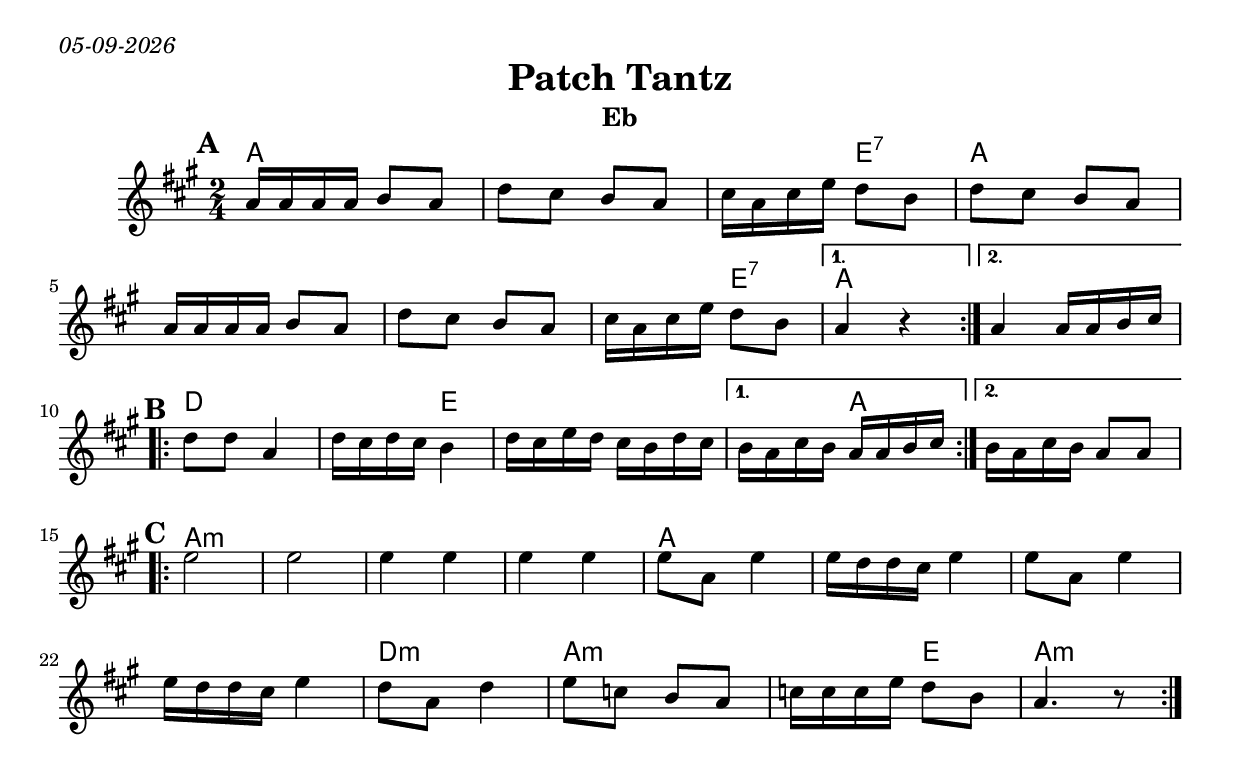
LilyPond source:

\version "2.18.0"
\include "english.ly"
\pointAndClickOff
\paper{
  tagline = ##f
  print-all-headers = ##t
}
date = #(strftime "%d-%m-%Y" (localtime (current-time)))
  \markup{ \italic{ \date  }  }

%\markup{ Got something to say? }

global = {
  \clef treble
  \key c \major
  \time 2/4
  \set Score.markFormatter = #format-mark-box-alphabet
}

%#################################### Melody ########################
melody = \relative c' {
  \global
  %\partial 16*3 a16 d f   %lead in notes

  \repeat volta 2{
    \mark \default
    c16 c c c d8 c|
    f8 e d c
    e16 c e g f8 d
    f8 e d c

    c16 c c c d8 c|
    f8 e d c
    e16 c e g f8 d

  }
  \alternative { {c4 r }{c4 c16 c d e } }
  \break

  \repeat volta 2{
    \mark \default
    f8 f c4
    f16 e f e d4
    f16 e g f e d f e
  }
  \alternative { {  d16 c e d c16 c d e}{  d16 c e d c8 c} }
  \break
  \repeat volta 2{
    \mark \default
    g'2
    g2
    g4 g
    g4 g
    g8 c, g'4
    g16 f f e g4
    g8 c, g'4
    g16 f f e g4
    f8 c f4
    g8 ef d c
    ef16 ef ef g f8 d% d d d g
    c4. r8

  }
  % \alternative { { }{ } }
}
%################################# Lyrics #####################
%\addlyrics{  }
%################################# Chords #######################
harmonies = \chordmode {
  c4*5
  g4:7
  c4*7
  g4:7
  c2*2
  %b
  f4*3
  g4*4
  c4*3
  %c
  c2*4:m
  c2*4
  f2:m
  c4*3:m
  g4
  c2:m
}

\score {\transpose c a
  <<
    \new ChordNames {
      \set chordChanges = ##f
      \harmonies
    }
    \new Staff  \melody
  >>
  \header{
    title= "Patch Tantz"
    subtitle=""
    composer= ""
    instrument = "Eb"
    arranger= ""
  }
  \layout{indent = 1.0\cm}
  \midi {
    \tempo 4 = 120

    % \midi { }
  }
}
%{
% more verses:
\markup{}
\markup {
  \fill-line {
    \hspace #0.1 % distance from left margin
    \column {
      \line { "1."
	\column {
	  ""
	}
      }
      \hspace #0.2 % vertical distance between verses
      \line { "2."
	\column {
	 ""
	}
      }
    }
    \hspace #0.1  % horiz. distance between columns
    \column {
      \line { "3."
	\column {
	  ""
	}
      }
      \hspace #0.2 % distance between verses
      \line { "4."
	\column {
	 ""
	}
      }
    }
    \hspace #0.1 % distance to right margin
  }
}

%}